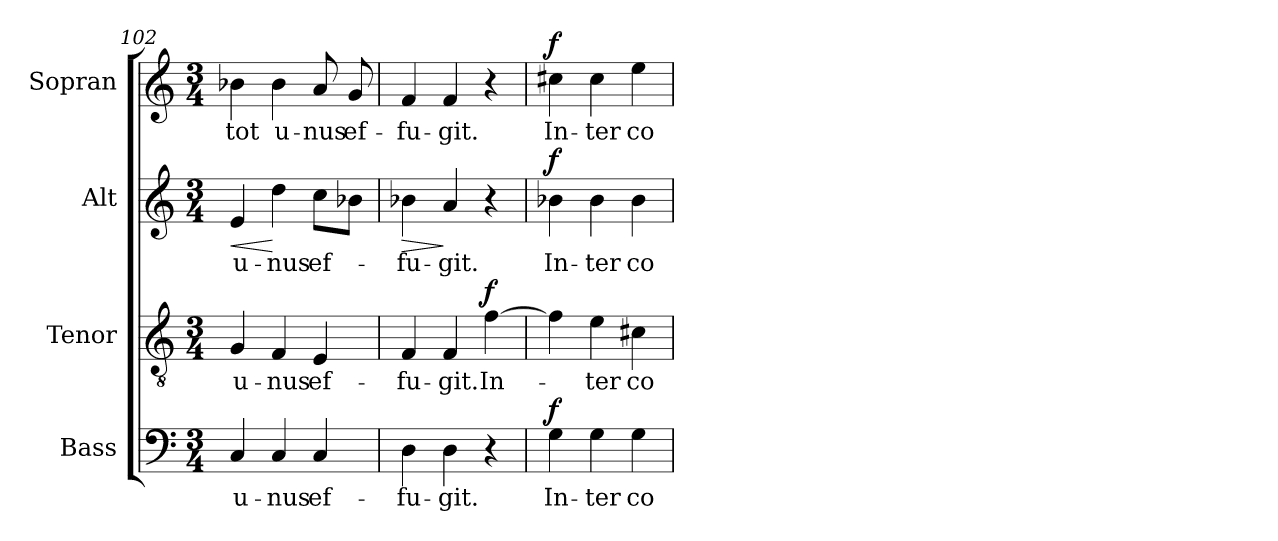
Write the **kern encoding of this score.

**kern	**text	**dynam	**kern	**text	**dynam	**kern	**text	**dynam	**kern	**text	**dynam
*part4	*part4	*part4	*part3	*part3	*part3	*part2	*part2	*part2	*part1	*part1	*part1
*staff4	*staff4	*staff4	*staff3	*staff3	*staff3	*staff2	*staff2	*staff2	*staff1	*staff1	*staff1
*I"Bass	*	*	*I"Tenor	*	*	*I"Alt	*	*	*I"Sopran	*	*
*I'B.	*	*	*I'T.	*	*	*I'A.	*	*	*I'S.	*	*
*clefF4	*	*	*clefGv2	*	*	*clefG2	*	*	*clefG2	*	*
*k[]	*	*	*k[]	*	*	*k[]	*	*	*k[]	*	*
*C:	*	*	*C:	*	*	*C:	*	*	*C:	*	*
*M3/4	*	*	*M3/4	*	*	*M3/4	*	*	*M3/4	*	*
=102	=102	=102	=102	=102	=102	=102	=102	=102	=102	=102	=102
!	!LO:LY:b	!	!	!LO:LY:b	!	!	!LO:LY:b	!LO:HP:b	!	!LO:LY:b	!
4C/	u-	.	4G/	u-	.	4e/	u-	<	4b-X\	tot	.
!	!LO:LY:b	!	!	!LO:LY:b	!	!	!LO:LY:b	!	!	!LO:LY:b	!
4C/	-nus	.	4F/	-nus	.	4dd\	-nus	[	4b-\	u-	.
!	!LO:LY:b	!	!	!LO:LY:b	!	!	!LO:LY:b	!	!	!LO:LY:b	!
4C/	ef-	.	4E/	ef-	.	8cc\L	ef-	.	8a/	-nus	.
!	!	!	!	!	!	!	!	!	!	!LO:LY:b	!
.	.	.	.	.	.	8b-X\J	.	.	8g/	ef-	.
!!LO:LB:g=z
=103	=103	=103	=103	=103	=103	=103	=103	=103	=103	=103	=103
!	!LO:LY:b	!	!	!LO:LY:b	!	!	!LO:LY:b	!LO:HP:b	!	!LO:LY:b	!
4D\	-fu-	.	4F/	-fu-	.	4b-X\	-fu-	>	4f/	-fu-	.
!	!LO:LY:b	!	!	!LO:LY:b	!	!	!LO:LY:b	!	!	!LO:LY:b	!
4D\	-git.	.	4F/	-git.	.	4a/	-git.	]	4f/	-git.	.
!	!	!	!	!LO:LY:b	!LO:DY:a	!	!	!	!	!	!
4r	.	.	[4f\	In-	f	4r	.	.	4r	.	.
=104	=104	=104	=104	=104	=104	=104	=104	=104	=104	=104	=104
!	!LO:LY:b	!LO:DY:a	!	!	!	!	!LO:LY:b	!LO:DY:a	!	!LO:LY:b	!LO:DY:a
4G\	In-	f	4f\]	.	.	4b-X\	In-	f	4cc#X\	In-	f
!	!LO:LY:b	!	!	!LO:LY:b	!	!	!LO:LY:b	!	!	!LO:LY:b	!
4G\	-ter	.	4e\	-ter	.	4b-\	-ter	.	4cc#\	-ter	.
!	!LO:LY:b	!	!	!LO:LY:b	!	!	!LO:LY:b	!	!	!LO:LY:b	!
4G\	co-	.	4c#X\	co-	.	4b-\	co-	.	4ee\	co-	.
=	=	=	=	=	=	=	=	=	=	=	=
*-	*-	*-	*-	*-	*-	*-	*-	*-	*-	*-	*-
